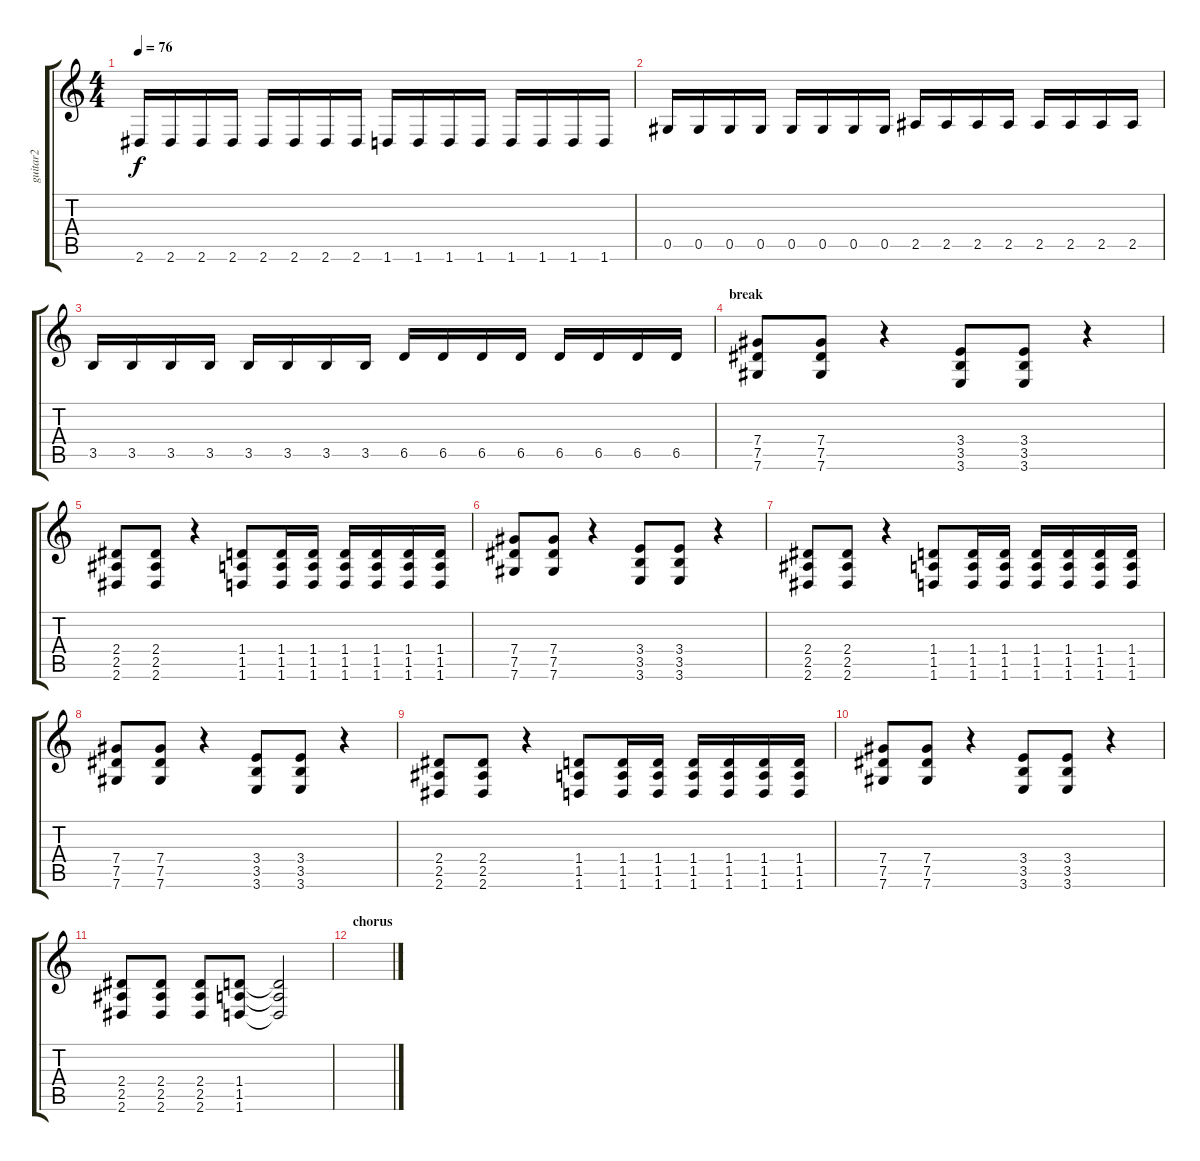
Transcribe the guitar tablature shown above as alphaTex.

\track ("guitar2" "guitar2") {instrument distortionguitar}
\staff {score tabs}
\tuning (Eb4 Bb3 Gb3 Db3 Ab2 Db2) {hide}
\ts (4 4)
\tempo 76
\clef g2
\ks c
2.6.16{dy f} 2.6.16 2.6.16 2.6.16 2.6.16 2.6.16 2.6.16 2.6.16 1.6.16 1.6.16 1.6.16 1.6.16 1.6.16 1.6.16 1.6.16 1.6.16 |
0.5.16 0.5.16 0.5.16 0.5.16 0.5.16 0.5.16 0.5.16 0.5.16 2.5.16 2.5.16 2.5.16 2.5.16 2.5.16 2.5.16 2.5.16 2.5.16 |
3.5.16 3.5.16 3.5.16 3.5.16 3.5.16 3.5.16 3.5.16 3.5.16 6.5.16 6.5.16 6.5.16 6.5.16 6.5.16 6.5.16 6.5.16 6.5.16 |
\section ("" "break")
(7.4 7.5 7.6).8 (7.4 7.5 7.6).8 r.4 (3.4 3.5 3.6).8 (3.4 3.5 3.6).8 r.4 |
(2.4 2.5 2.6).8 (2.4 2.5 2.6).8 r.4 (1.4 1.5 1.6).8 (1.4 1.5 1.6).16 (1.4 1.5 1.6).16 (1.4 1.5 1.6).16 (1.4 1.5 1.6).16 (1.4 1.5 1.6).16 (1.4 1.5 1.6).16 |
(7.4 7.5 7.6).8 (7.4 7.5 7.6).8 r.4 (3.4 3.5 3.6).8 (3.4 3.5 3.6).8 r.4 |
(2.4 2.5 2.6).8 (2.4 2.5 2.6).8 r.4 (1.4 1.5 1.6).8 (1.4 1.5 1.6).16 (1.4 1.5 1.6).16 (1.4 1.5 1.6).16 (1.4 1.5 1.6).16 (1.4 1.5 1.6).16 (1.4 1.5 1.6).16 |
(7.4 7.5 7.6).8 (7.4 7.5 7.6).8 r.4 (3.4 3.5 3.6).8 (3.4 3.5 3.6).8 r.4 |
(2.4 2.5 2.6).8 (2.4 2.5 2.6).8 r.4 (1.4 1.5 1.6).8 (1.4 1.5 1.6).16 (1.4 1.5 1.6).16 (1.4 1.5 1.6).16 (1.4 1.5 1.6).16 (1.4 1.5 1.6).16 (1.4 1.5 1.6).16 |
(7.4 7.5 7.6).8 (7.4 7.5 7.6).8 r.4 (3.4 3.5 3.6).8 (3.4 3.5 3.6).8 r.4 |
(2.4 2.5 2.6).8 (2.4 2.5 2.6).8 (2.4 2.5 2.6).8 (1.4 1.5 1.6).8 (1.4{t} 1.5{t} 1.6{t}).2 |
\section ("" "chorus")
